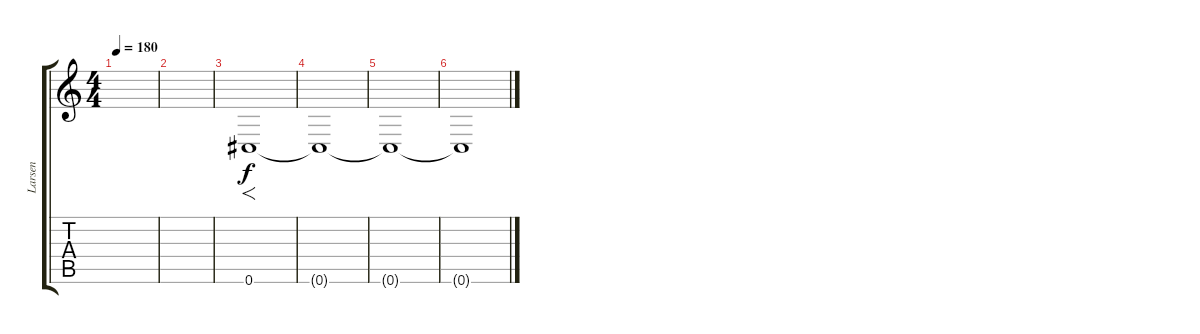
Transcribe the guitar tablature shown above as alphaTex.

\track ("Larsen" "Larsen") {instrument guitarharmonics}
\staff {score tabs}
\tuning (Eb4 Bb3 Gb3 Db3 Ab2 Db2) {hide}
\ts (4 4)
\tempo 180
\clef g2
\ks c
|
|
0.6.1{f} |
0.6{t}.1{dy f} |
0.6{t}.1 |
0.6{t}.1
